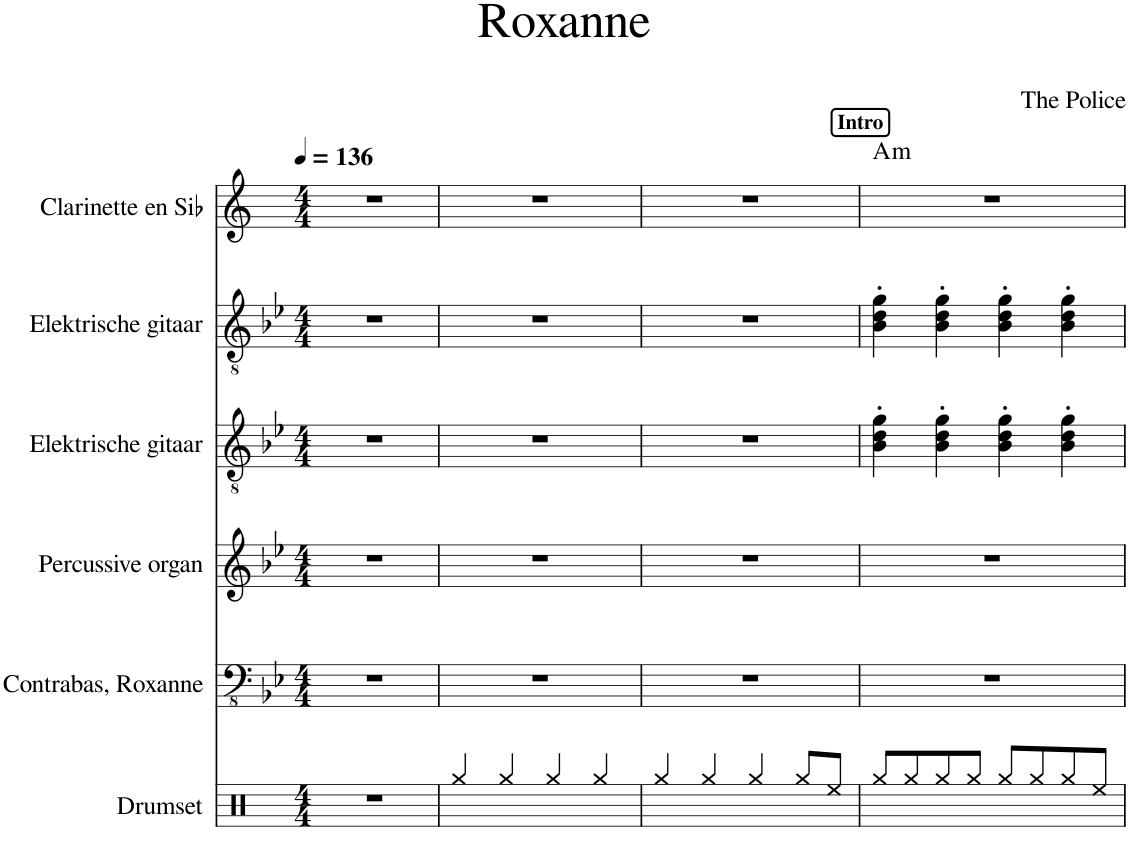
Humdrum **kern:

**kern	**kern	**kern	**kern	**kern	**kern	**harte
*part6	*part5	*part4	*part3	*part2	*part1	*part1
*staff6	*staff5	*staff4	*staff3	*staff2	*staff1	*
*I"Drumset	*I"Contrabas, Roxanne	*I"Percussive organ	*I"Elektrische gitaar	*I"Elektrische gitaar	*I"Clarinette en Sib	*
*I'Drs.	*I'Ca. Bs.	*I'Perc. Org.	*I'El. Git.	*I'El. Git.	*I'Clar. Sib	*
*clefX	*clefFv4	*clefG2	*clefGv2	*clefGv2	*clefG2	*
*	*	*	*	*	*Trd1c2	*
*k[]	*k[b-e-]	*k[b-e-]	*k[b-e-]	*k[b-e-]	*k[]	*
*M4/4	*M4/4	*M4/4	*M4/4	*M4/4	*M4/4	*
*MM136	*MM136	*MM136	*MM136	*MM136	*MM136	*
=1	=1	=1	=1	=1	=1	=1
1r	1r	1r	1r	1r	1r	.
=2	=2	=2	=2	=2	=2	=2
4Rgg/	1r	1r	1r	1r	1r	.
4Rgg/	.	.	.	.	.	.
4Rgg/	.	.	.	.	.	.
4Rgg/	.	.	.	.	.	.
=3	=3	=3	=3	=3	=3	=3
4Rgg/	1r	1r	1r	1r	1r	.
4Rgg/	.	.	.	.	.	.
4Rgg/	.	.	.	.	.	.
8Rgg/L	.	.	.	.	.	.
8Ree/J	.	.	.	.	.	.
!!LO:REH:place=s1:a:B:cj:t=Intro
=4	=4	=4	=4	=4	=4	=4
!	!	!	!	!	!	!LO:H:kt=m
8Rgg/L	1r	1r	4B-\' 4d\' 4g\'	4B-\' 4d\' 4g\'	1r	A:min
8Rgg/	.	.	.	.	.	.
8Rgg/	.	.	4B-\' 4d\' 4g\'	4B-\' 4d\' 4g\'	.	.
8Rgg/J	.	.	.	.	.	.
8Rgg/L	.	.	4B-\' 4d\' 4g\'	4B-\' 4d\' 4g\'	.	.
8Rgg/	.	.	.	.	.	.
8Rgg/	.	.	4B-\' 4d\' 4g\'	4B-\' 4d\' 4g\'	.	.
8Ree/J	.	.	.	.	.	.
=	=	=	=	=	=	=
*-	*-	*-	*-	*-	*-	*-
